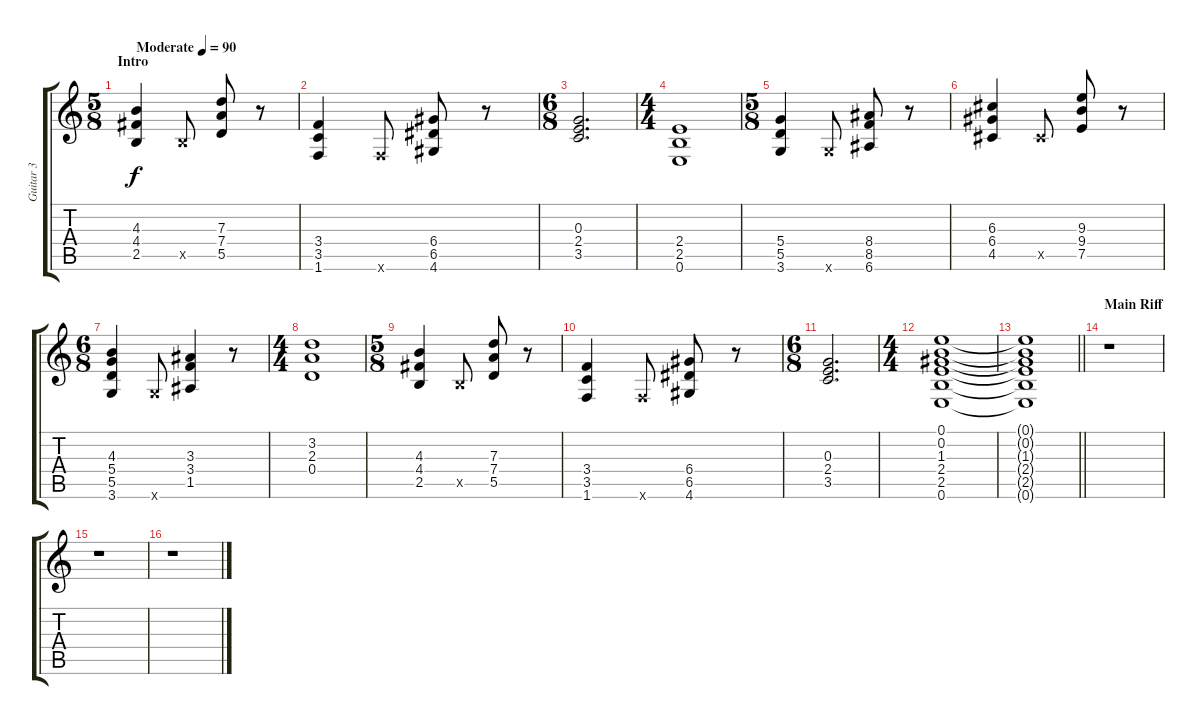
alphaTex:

\track ("Guitar 3" "Guitar 3") {instrument distortionguitar}
\staff {score tabs}
\tuning (E4 B3 G3 D3 A2 E2) {hide}
\ts (5 8)
\section ("" "Intro")
\tempo (90 "Moderate")
\clef g2
\ks c
(4.3 4.4 2.5).4{dy f instrument distortionguitar} 2.5{x}.8 (7.3 7.4 5.5).8 r.8 |
(3.4 3.5 1.6).4 1.6{x}.8 (6.4 6.5 4.6).8 r.8 |
\ts (6 8)
(0.3 2.4 3.5).2{d} |
\ts (4 4)
(2.4 2.5 0.6).1 |
\ts (5 8)
(5.4 5.5 3.6).4 3.6{x}.8 (8.4 8.5 6.6).8 r.8 |
(6.3 6.4 4.5).4 4.5{x}.8 (9.3 9.4 7.5).8 r.8 |
\ts (6 8)
(4.3 5.4 5.5 3.6).4 3.6{x}.8 (3.3 3.4 1.5).4 r.8 |
\ts (4 4)
(3.2 2.3 0.4).1 |
\ts (5 8)
(4.3 4.4 2.5).4 2.5{x}.8 (7.3 7.4 5.5).8 r.8 |
(3.4 3.5 1.6).4 1.6{x}.8 (6.4 6.5 4.6).8 r.8 |
\ts (6 8)
(0.3 2.4 3.5).2{d} |
\ts (4 4)
(0.1 0.2 1.3 2.4 2.5 0.6).1 |
\barLineRight lightlight
(0.1{t} 0.2{t} 1.3{t} 2.4{t} 2.5{t} 0.6{t}).1 |
\section ("" "Main Riff")
r.1 |
r.1 |
r.1
